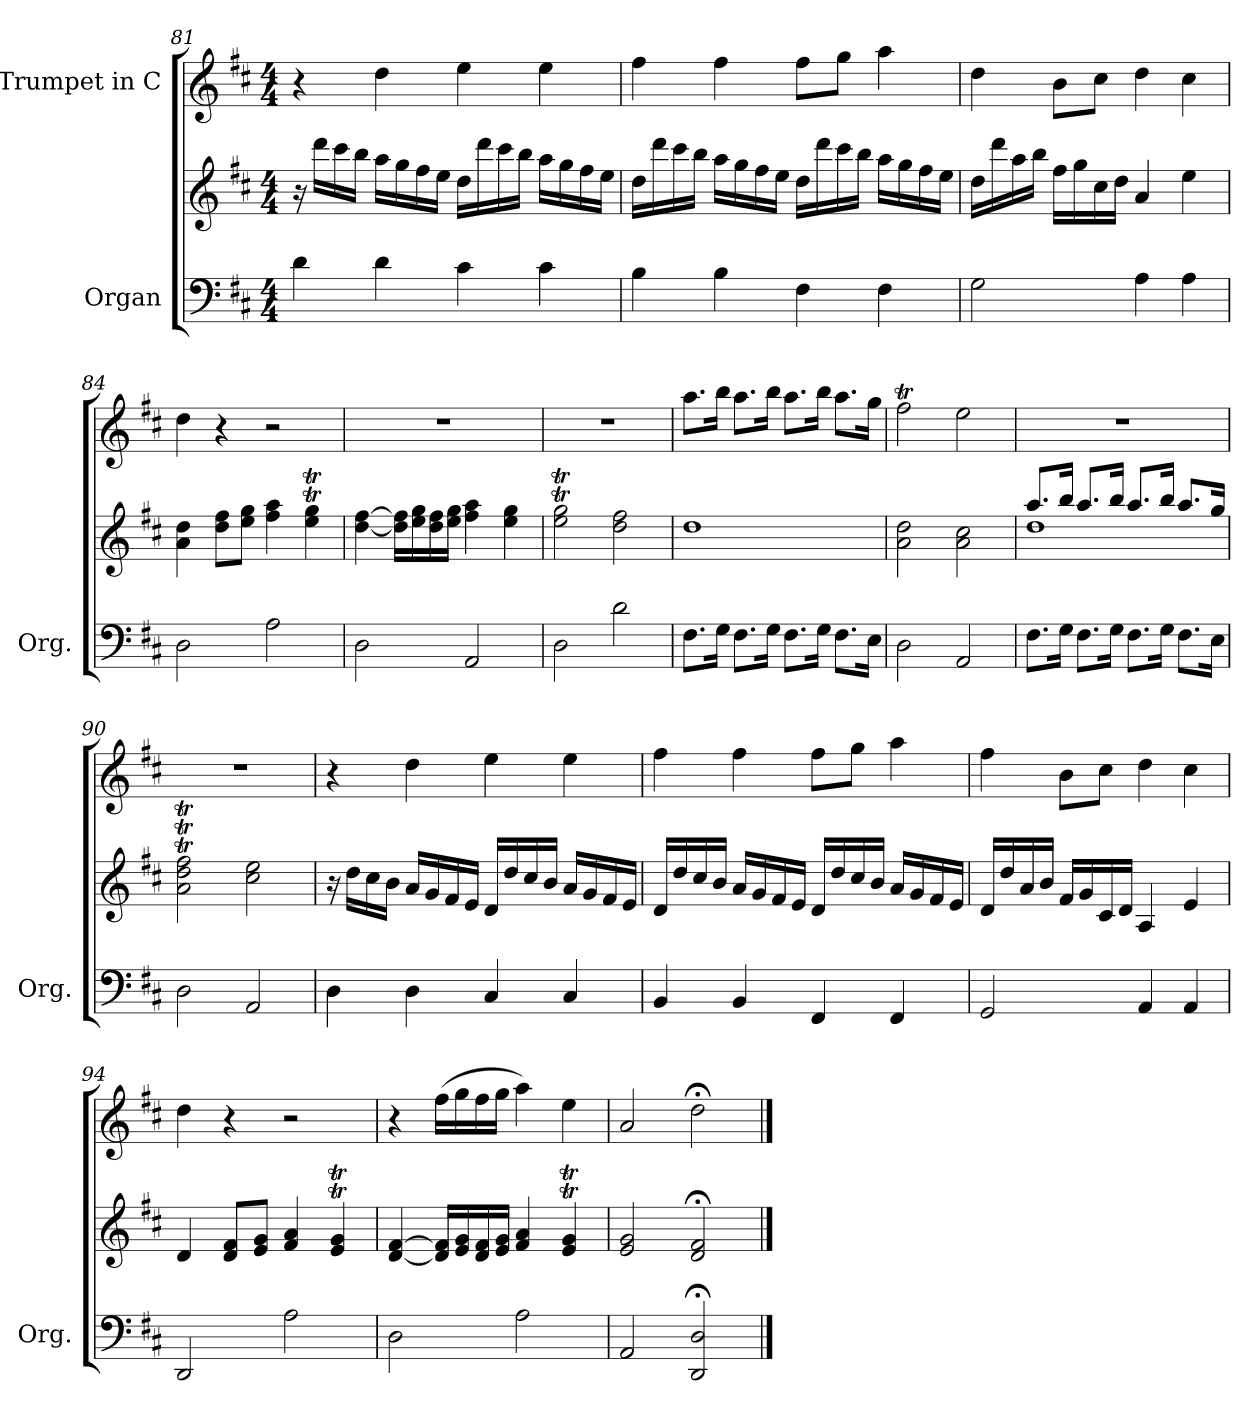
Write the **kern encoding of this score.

**kern	**kern	**kern
*part2	*part2	*part1
*staff3	*staff2	*staff1
*I"Organ	*	*I"Trumpet in C
*I'Org.	*	*
*clefF4	*clefG2	*clefG2
*k[f#c#]	*k[f#c#]	*k[f#c#]
*D:	*D:	*D:
*M4/4	*M4/4	*M4/4
=81	=81	=81
4d\	16r	4r
.	16ddd\LL	.
.	16ccc#\	.
.	16bb\JJ	.
4d\	16aa\LL	4dd\
.	16gg\	.
.	16ff#\	.
.	16ee\JJ	.
4c#\	16dd\LL	4ee\
.	16ddd\	.
.	16ccc#\	.
.	16bb\JJ	.
4c#\	16aa\LL	4ee\
.	16gg\	.
.	16ff#\	.
.	16ee\JJ	.
!!LO:LB:g=z
=82	=82	=82
4B\	16dd\LL	4ff#\
.	16ddd\	.
.	16ccc#\	.
.	16bb\JJ	.
4B\	16aa\LL	4ff#\
.	16gg\	.
.	16ff#\	.
.	16ee\JJ	.
4F#\	16dd\LL	8ff#\L
.	16ddd\	.
.	16ccc#\	8gg\J
.	16bb\JJ	.
4F#\	16aa\LL	4aa\
.	16gg\	.
.	16ff#\	.
.	16ee\JJ	.
=83	=83	=83
2G\	16dd\LL	4dd\
.	16ddd\	.
.	16aa\	.
.	16bb\JJ	.
.	16ff#\LL	8b\L
.	16gg\	.
.	16cc#\	8cc#\J
.	16dd\JJ	.
4A\	4a/	4dd\
4A\	4ee\	4cc#\
=84	=84	=84
2D\	4a\ 4dd\	4dd\
.	8dd\ 8ff#\L	4r
.	8ee\ 8gg\J	.
2A\	4ff#\ 4aa\	2r
.	4ee\T 4gg\T	.
=85	=85	=85
2D\	[4dd\ [4ff#\	1r
.	16dd\] 16ff#\]LL	.
.	16ee\ 16gg\	.
.	16dd\ 16ff#\	.
.	16ee\ 16gg\JJ	.
2AA/	4ff#\ 4aa\	.
.	4ee\ 4gg\	.
!!LO:LB:g=z
=86	=86	=86
2D\	2ee\T 2gg\T	1r
2d\	2dd\ 2ff#\	.
=87	=87	=87
8.F#\L	1dd	8.aa\L
16G\Jk	.	16bb\Jk
8.F#\L	.	8.aa\L
16G\Jk	.	16bb\Jk
8.F#\L	.	8.aa\L
16G\Jk	.	16bb\Jk
8.F#\L	.	8.aa\L
16E\Jk	.	16gg\Jk
=88	=88	=88
2D\	2a\ 2dd\	2ff#t\
2AA/	2a\ 2cc#\	2ee\
=89	=89	=89
*	*^	*
8.F#\L	8.aa/L	1dd	1r
16G\Jk	16bb/Jk	.	.
8.F#\L	8.aa/L	.	.
16G\Jk	16bb/Jk	.	.
8.F#\L	8.aa/L	.	.
16G\Jk	16bb/Jk	.	.
8.F#\L	8.aa/L	.	.
16E\Jk	16gg/Jk	.	.
*	*v	*v	*
=90	=90	=90
2D\	2a\T 2dd\T 2ff#\T	1r
2AA/	2cc#\ 2ee\	.
!!LO:PB:g=z
=91	=91	=91
4D\	16r	4r
.	16dd\LL	.
.	16cc#\	.
.	16b\JJ	.
4D\	16a/LL	4dd\
.	16g/	.
.	16f#/	.
.	16e/JJ	.
4C#/	16d/LL	4ee\
.	16dd/	.
.	16cc#/	.
.	16b/JJ	.
4C#/	16a/LL	4ee\
.	16g/	.
.	16f#/	.
.	16e/JJ	.
=92	=92	=92
4BB/	16d/LL	4ff#\
.	16dd/	.
.	16cc#/	.
.	16b/JJ	.
4BB/	16a/LL	4ff#\
.	16g/	.
.	16f#/	.
.	16e/JJ	.
4FF#/	16d/LL	8ff#\L
.	16dd/	.
.	16cc#/	8gg\J
.	16b/JJ	.
4FF#/	16a/LL	4aa\
.	16g/	.
.	16f#/	.
.	16e/JJ	.
=93	=93	=93
2GG/	16d/LL	4ff#\
.	16dd/	.
.	16a/	.
.	16b/JJ	.
.	16f#/LL	8b\L
.	16g/	.
.	16c#/	8cc#\J
.	16d/JJ	.
4AA/	4A/	4dd\
4AA/	4e/	4cc#\
!!LO:LB:g=z
=94	=94	=94
2DD/	4d/	4dd\
.	8d/ 8f#/L	4r
.	8e/ 8g/J	.
2A\	4f#/ 4a/	2r
.	4e/T 4g/T	.
=95	=95	=95
2D\	[4d/ [4f#/	4r
.	16d/] 16f#/]LL	(>16ff#\LL
.	16e/ 16g/	16gg\
.	16d/ 16f#/	16ff#\
.	16e/ 16g/JJ	16gg\JJ
2A\	4f#/ 4a/	4aa\)
.	4e/T 4g/T	4ee\
=96	=96	=96
2AA/	2e/ 2g/	2a/
2DD/;< 2D/;<	2d/;< 2f#/;<	2dd;<\
==	==	==
*-	*-	*-
